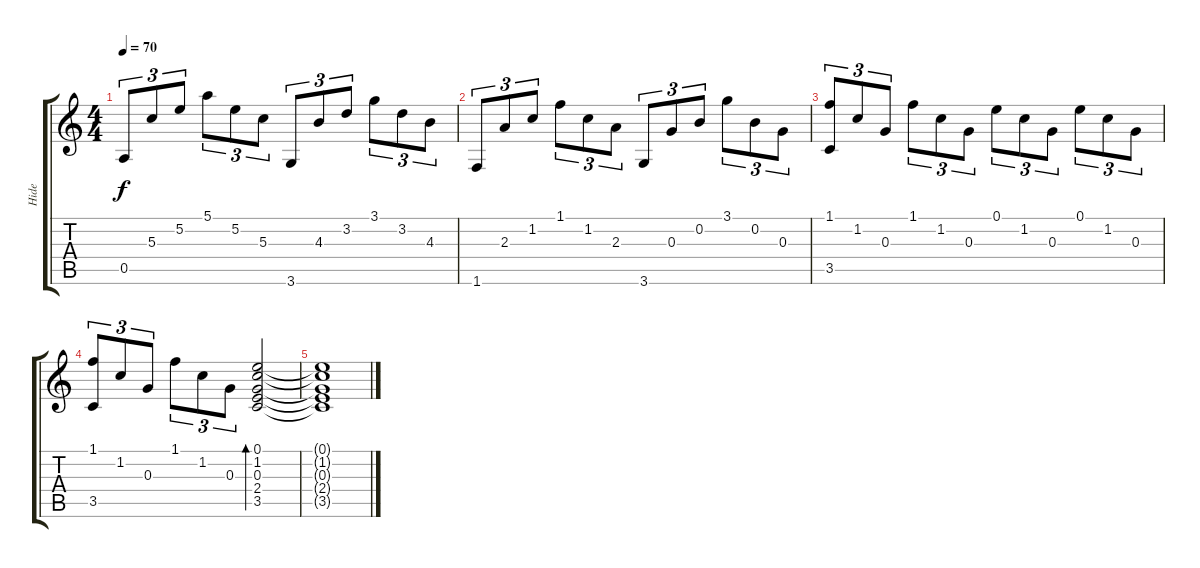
\track ("Hide" "Hide") {instrument acousticguitarsteel}
\staff {score tabs}
\tuning (E4 B3 G3 D3 A2 E2) {hide}
\ts (4 4)
\tempo 70
\clef g2
\ks c
0.5.8{tu (3 2) dy f} 5.3.8{tu (3 2)} 5.2.8{tu (3 2)} 5.1.8{tu (3 2)} 5.2.8{tu (3 2)} 5.3.8{tu (3 2)} 3.6.8{tu (3 2)} 4.3.8{tu (3 2)} 3.2.8{tu (3 2)} 3.1.8{tu (3 2)} 3.2.8{tu (3 2)} 4.3.8{tu (3 2)} |
1.6.8{tu (3 2)} 2.3.8{tu (3 2)} 1.2.8{tu (3 2)} 1.1.8{tu (3 2)} 1.2.8{tu (3 2)} 2.3.8{tu (3 2)} 3.6.8{tu (3 2)} 0.3.8{tu (3 2)} 0.2.8{tu (3 2)} 3.1.8{tu (3 2)} 0.2.8{tu (3 2)} 0.3.8{tu (3 2)} |
(1.1 3.5).8{tu (3 2)} 1.2.8{tu (3 2)} 0.3.8{tu (3 2)} 1.1.8{tu (3 2)} 1.2.8{tu (3 2)} 0.3.8{tu (3 2)} 0.1.8{tu (3 2)} 1.2.8{tu (3 2)} 0.3.8{tu (3 2)} 0.1.8{tu (3 2)} 1.2.8{tu (3 2)} 0.3.8{tu (3 2)} |
(1.1 3.5).8{tu (3 2)} 1.2.8{tu (3 2)} 0.3.8{tu (3 2)} 1.1.8{tu (3 2)} 1.2.8{tu (3 2)} 0.3.8{tu (3 2)} (0.1 1.2 0.3 2.4 3.5).2{bd 240} |
(0.1{t} 1.2{t} 0.3{t} 2.4{t} 3.5{t}).1
